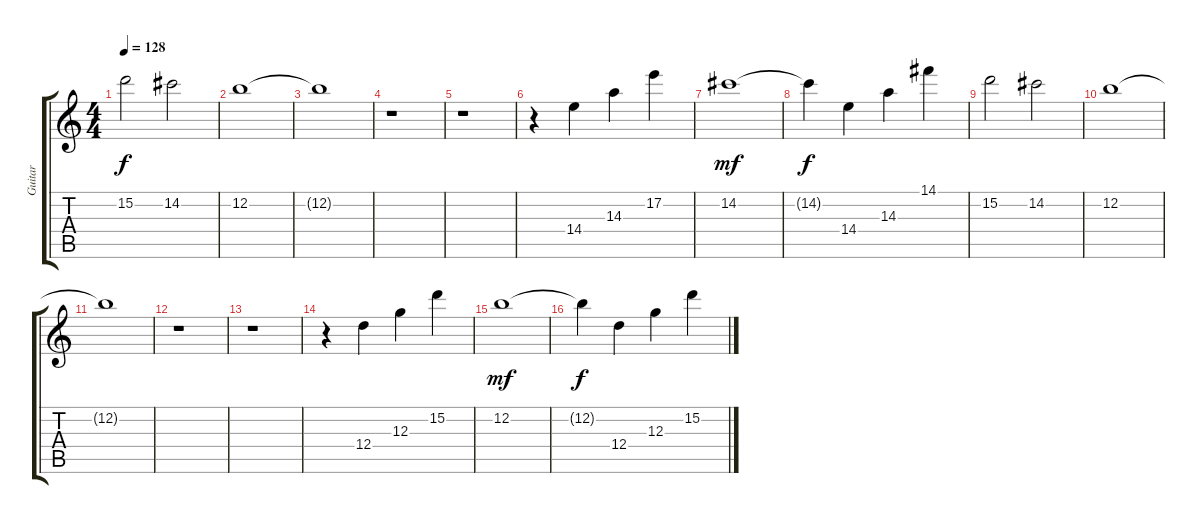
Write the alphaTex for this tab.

\track ("Guitar" "Guitar") {instrument distortionguitar}
\staff {score tabs}
\tuning (E4 B3 G3 D3 A2 E2) {hide}
\ts (4 4)
\tempo 128
\clef g2
\ks c
15.2.2{dy f} 14.2.2 |
12.2.1 |
12.2{t}.1 |
r.1 |
r.1 |
r.4 14.4.4 14.3.4 17.2.4 |
14.2.1{dy mf} |
14.2{t}.4{dy f} 14.4.4 14.3.4 14.1.4 |
15.2.2 14.2.2 |
12.2.1 |
12.2{t}.1 |
r.1 |
r.1 |
r.4 12.4.4 12.3.4 15.2.4 |
12.2.1{dy mf} |
12.2{t}.4{dy f} 12.4.4 12.3.4 15.2.4
